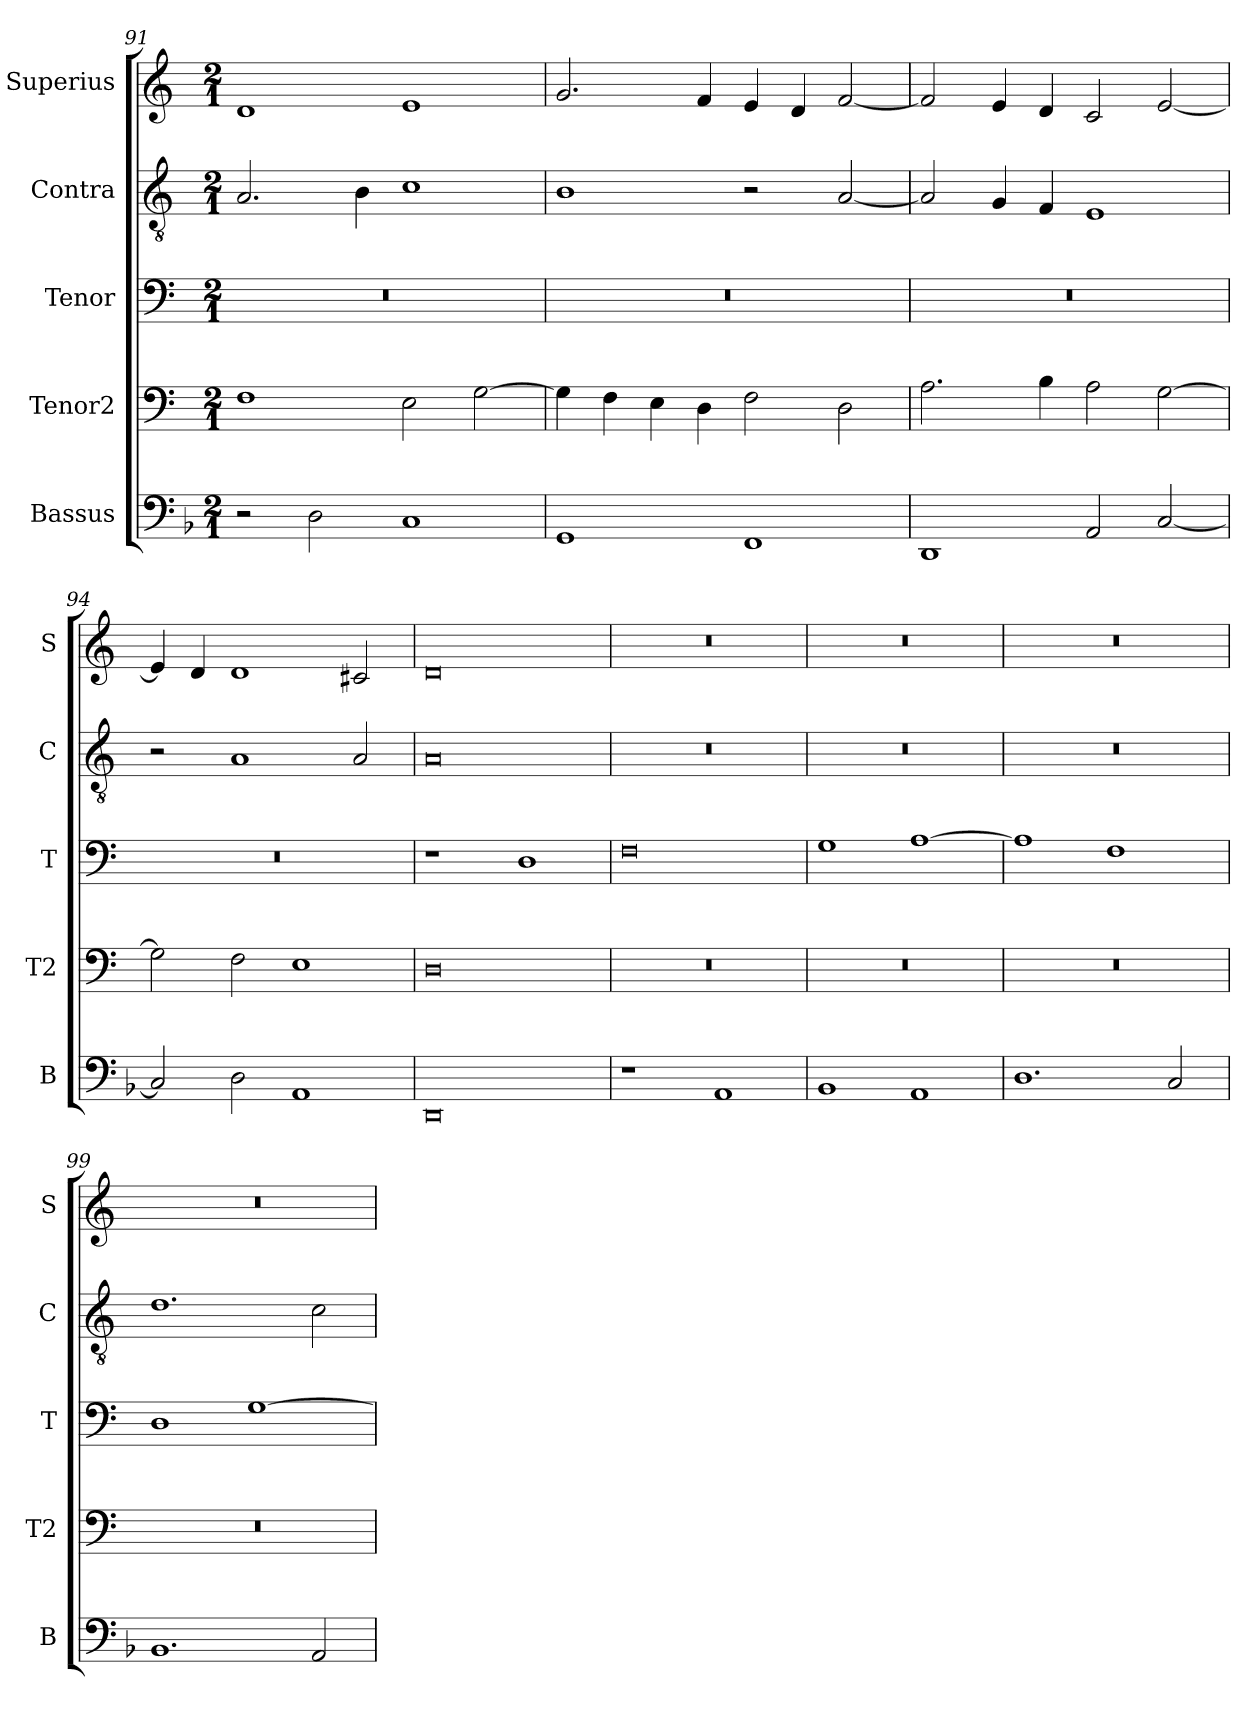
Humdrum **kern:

**kern	**kern	**kern	**kern	**kern
*part5	*part4	*part3	*part2	*part1
*staff5	*staff4	*staff3	*staff2	*staff1
*I"Bassus	*I"Tenor2	*I"Tenor	*I"Contra	*I"Superius
*I'B	*I'T2	*I'T	*I'C	*I'S
*clefF4	*clefF4	*clefF4	*clefGv2	*clefG2
*k[b-]	*k[]	*k[]	*k[]	*k[]
*M2/1	*M2/1	*M2/1	*M2/1	*M2/1
=91	=91	=91	=91	=91
2r	1F	0r	2.A/	1d
2D\	.	.	.	.
.	.	.	4B\	.
1C	2E\	.	1c	1e
.	[2G\	.	.	.
=92	=92	=92	=92	=92
1GG	4G\]	0r	1B	2.g/
.	4F\	.	.	.
.	4E\	.	.	.
.	4D\	.	.	4f/
1FF	2F\	.	2r	4e/
.	.	.	.	4d/
.	2D\	.	[2A/	[2f/
=93	=93	=93	=93	=93
1DD	2.A\	0r	2A/]	2f/]
.	.	.	4G/	4e/
.	4B\	.	4F/	4d/
2AA/	2A\	.	1E	2c/
[2C/	[2G\	.	.	[2e/
=94	=94	=94	=94	=94
2C/]	2G\]	0r	2r	4e/]
.	.	.	.	4d/
2D\	2F\	.	1A	1d
1AA	1E	.	.	.
.	.	.	2A/	2c#X/
=95	=95	=95	=95	=95
0DD	0D	1r	0A	0d
.	.	1D	.	.
=96	=96	=96	=96	=96
1r	0r	0F	0r	0r
1AA	.	.	.	.
=97	=97	=97	=97	=97
1BB-	0r	1G	0r	0r
1AA	.	[1A	.	.
=98	=98	=98	=98	=98
1.D	0r	1A]	0r	0r
.	.	1F	.	.
2C/	.	.	.	.
=99	=99	=99	=99	=99
1.BB-	0r	1D	1.d	0r
.	.	[1G	.	.
2AA/	.	.	2c\	.
=	=	=	=	=
*-	*-	*-	*-	*-
